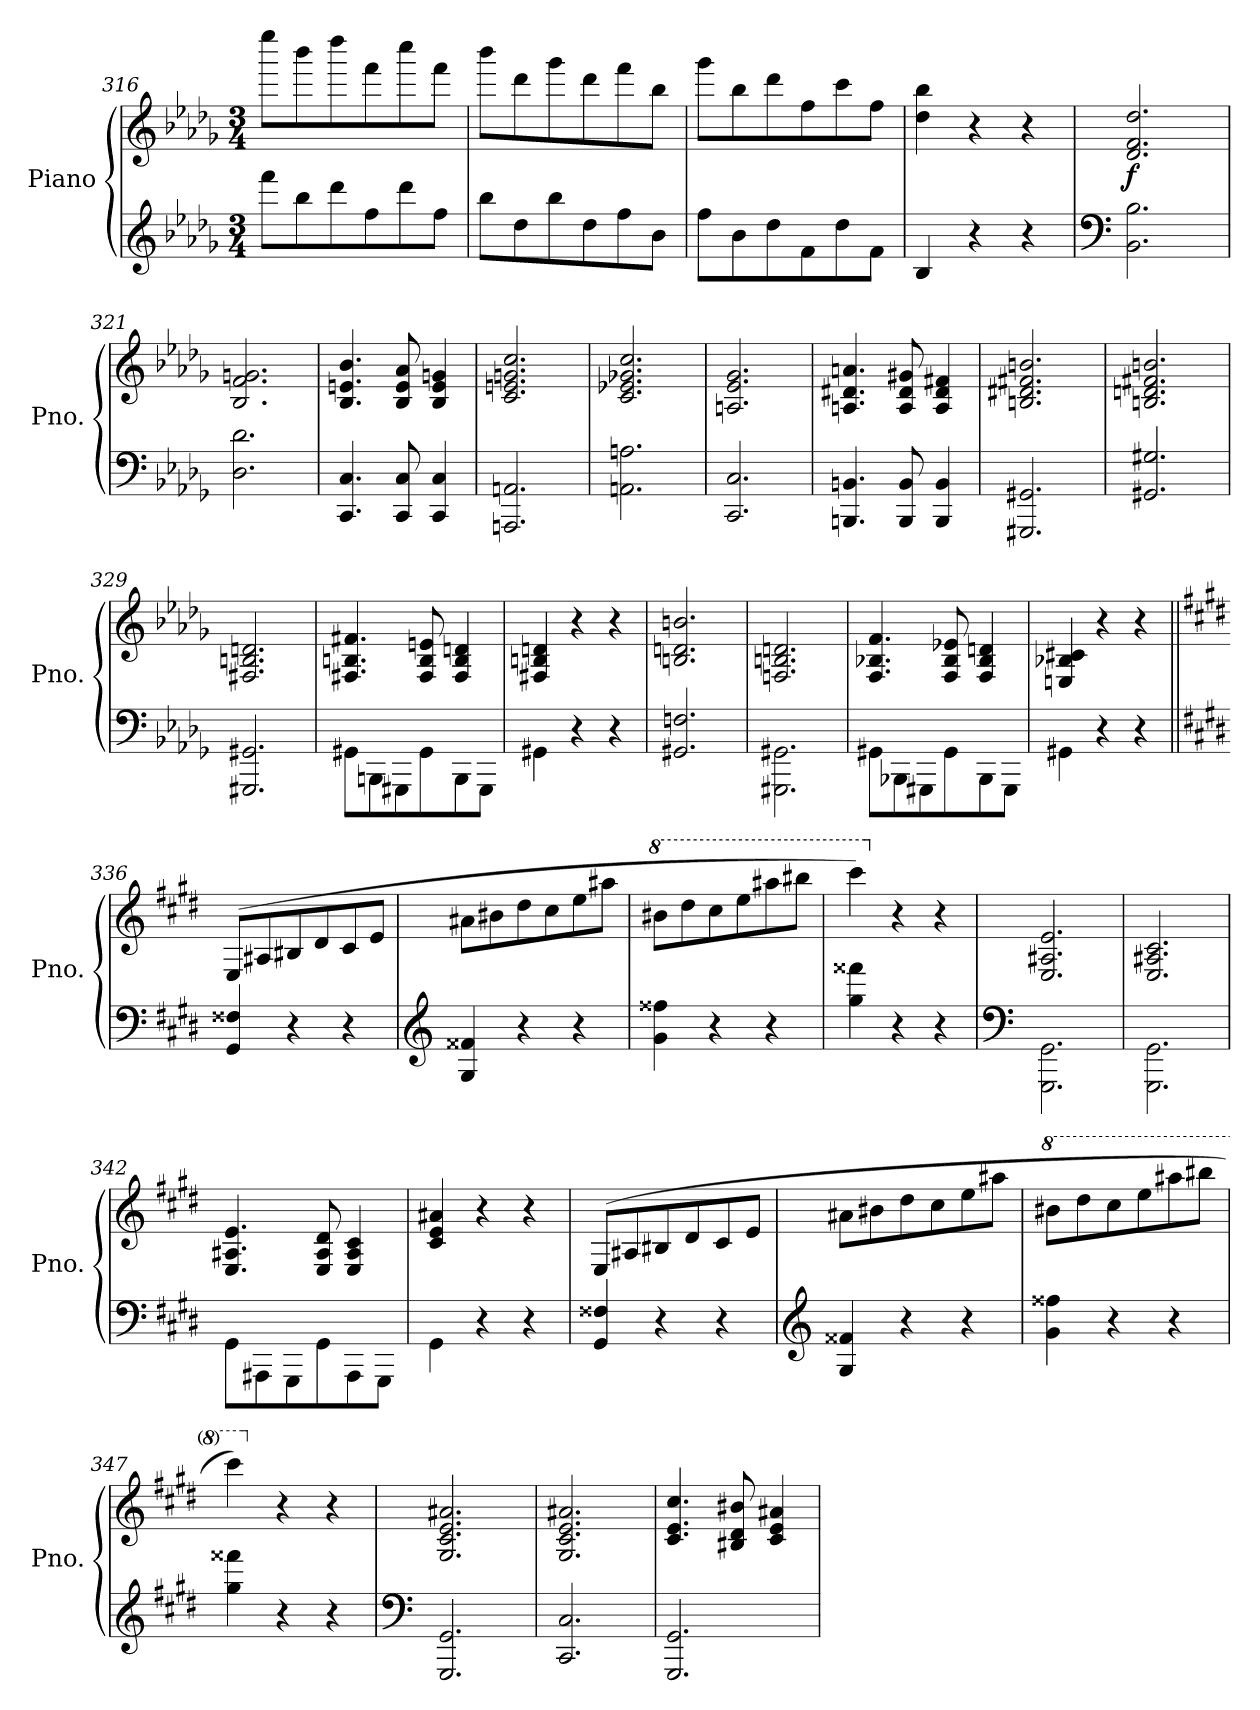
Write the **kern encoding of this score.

**kern	**kern	**dynam
*part1	*part1	*part1
*staff2	*staff1	*staff1/2
*I"Piano	*	*
*I'Pno.	*	*
*clefG2	*clefG2	*
*k[b-e-a-d-g-]	*k[b-e-a-d-g-]	*
*M3/4	*M3/4	*
=316	=316	=316
8fff\L	8eeee-\L	.
8bb-\	8bbb-\	.
8ddd-\	8dddd-\	.
8ff\	8fff\	.
8ddd-\	8cccc\	.
8ff\J	8fff\J	.
=317	=317	=317
8bb-\L	8bbb-\L	.
8dd-\	8ddd-\	.
8bb-\	8ggg-\	.
8dd-\	8ddd-\	.
8ff\	8fff\	.
8b-\J	8bb-\J	.
=318	=318	=318
8ff\L	8ggg-\L	.
8b-\	8bb-\	.
8dd-\	8ddd-\	.
8f\	8ff\	.
8dd-\	8ccc\	.
8f\J	8ff\J	.
=319	=319	=319
4B-/	4dd-\ 4bb-\	.
4r	4r	.
4r	4r	.
=320	=320	=320
*clefF4	*	*
!	!	!LO:DY:b
2.BB-\ 2.B-\	2.d-/ 2.f/ 2.dd-/	f
=321	=321	=321
2.D-\ 2.d-\	2.B-/ 2.f/ 2.gn/	.
!!LO:LB:g=z
=322	=322	=322
4.CC/ 4.C/	4.B-/ 4.en/ 4.b-/	.
8CC/ 8C/	8B-/ 8e/ 8a-/	.
4CC/ 4C/	4B-/ 4e/ 4gn/	.
=323	=323	=323
2.AAAn/ 2.AAn/	2.c/ 2.en/ 2.gn/ 2.cc/	.
=324	=324	=324
2.AAn\ 2.An\	2.c/ 2.e-X/ 2.g-X/ 2.cc/	.
=325	=325	=325
2.CC/ 2.C/	2.An/ 2.e-/ 2.g-/	.
=326	=326	=326
4.BBBn/ 4.BBn/	4.An/ 4.d#X/ 4.an/	.
8BBB/ 8BB/	8A/ 8d#/ 8g#X/	.
4BBB/ 4BB/	4A/ 4d#/ 4f#X/	.
=327	=327	=327
2.GGG#X/ 2.GG#X/	2.Bn/ 2.d#X/ 2.f#X/ 2.bn/	.
=328	=328	=328
2.GG#X/ 2.G#X/	2.Bn/ 2.dn/ 2.f#X/ 2.bn/	.
=329	=329	=329
2.GGG#X/ 2.GG#X/	2.F#X/ 2.Bn/ 2.dn/	.
!!LO:LB:g=z
=330	=330	=330
8GG#X\L	4.F#X/ 4.Bn/ 4.f#X/	.
8BBBn\	.	.
8GGG#X\	.	.
8GG#\	8F#/ 8B/ 8en/	.
8BBB\	4F#/ 4B/ 4dn/	.
8GGG#\J	.	.
=331	=331	=331
4GG#X\	4F#X/ 4Bn/ 4dn/	.
4r	4r	.
4r	4r	.
=332	=332	=332
2.GG#X/ 2.Fn/	2.Bn/ 2.dn/ 2.bn/	.
=333	=333	=333
2.GGG#X\ 2.GG#X\	2.Fn/ 2.Bn/ 2.dn/	.
=334	=334	=334
8GG#X\L	4.F/ 4.B-X/ 4.f/	.
8BBB-X\	.	.
8GGG#X\	.	.
8GG#\	8F/ 8B-/ 8e-X/	.
8BBB-\	4F/ 4B-/ 4dn/	.
8GGG#\J	.	.
=335	=335	=335
4GG#X\	4En/ 4B-X/ 4c#X/	.
4r	4r	.
4r	4r	.
!!LO:LB:g=z
=336||	=336||	=336||
*k[f#c#g#d#]	*k[f#c#g#d#]	*
4GG#/ 4F##X/	(8E/L	.
.	8A#X/	.
4r	8B#X/	.
.	8d#/	.
4r	8c#/	.
.	8e/J	.
=337	=337	=337
*clefG2	*	*
4G#/ 4f##X/	8a#X\L	.
.	8b#X\	.
4r	8dd#\	.
.	8cc#\	.
4r	8ee\	.
.	8aa#X\J	.
=338	=338	=338
*	*8va	*
4g#\ 4ff##X\	8bb#X\L	.
.	8ddd#\	.
4r	8ccc#\	.
.	8eee\	.
4r	8aaa#X\	.
.	8bbb#X\J	.
=339	=339	=339
4gg#\ 4fff##X\	4cccc#\)	.
*	*X8va	*
4r	4r	.
4r	4r	.
=340	=340	=340
*clefF4	*	*
2.GGG#\ 2.GG#\	2.E/ 2.A#X/ 2.e/	.
=341	=341	=341
2.GGG#\ 2.GG#\	2.E/ 2.A#X/ 2.c#/	.
!!LO:LB:g=z
=342	=342	=342
8GG#\L	4.E/ 4.A#X/ 4.e/	.
8AAA#X\	.	.
8GGG#\	.	.
8GG#\	8E/ 8A#/ 8d#/	.
8AAA#\	4E/ 4A#/ 4c#/	.
8GGG#\J	.	.
=343	=343	=343
4GG#\	4c#/ 4e/ 4a#X/	.
4r	4r	.
4r	4r	.
=344	=344	=344
4GG#/ 4F##X/	(8E/L	.
.	8A#X/	.
4r	8B#X/	.
.	8d#/	.
4r	8c#/	.
.	8e/J	.
=345	=345	=345
*clefG2	*	*
4G#/ 4f##X/	8a#X\L	.
.	8b#X\	.
4r	8dd#\	.
.	8cc#\	.
4r	8ee\	.
.	8aa#X\J	.
=346	=346	=346
*	*8va	*
4g#\ 4ff##X\	8bb#X\L	.
.	8ddd#\	.
4r	8ccc#\	.
.	8eee\	.
4r	8aaa#X\	.
.	8bbb#X\J	.
=347	=347	=347
4gg#\ 4fff##X\	4cccc#\)	.
*	*X8va	*
4r	4r	.
4r	4r	.
!!LO:PB:g=z
=348	=348	=348
*clefF4	*	*
2.GGG#/ 2.GG#/	2.G#/ 2.c#/ 2.e/ 2.a#X/	.
=349	=349	=349
2.CC#/ 2.C#/	2.G#/ 2.c#/ 2.e/ 2.a#X/	.
=350	=350	=350
2.GGG#/ 2.GG#/	4.c#/ 4.e/ 4.cc#/	.
.	8B#X/ 8d#/ 8b#X/	.
.	4c#/ 4e/ 4a#X/	.
=	=	=
*-	*-	*-
